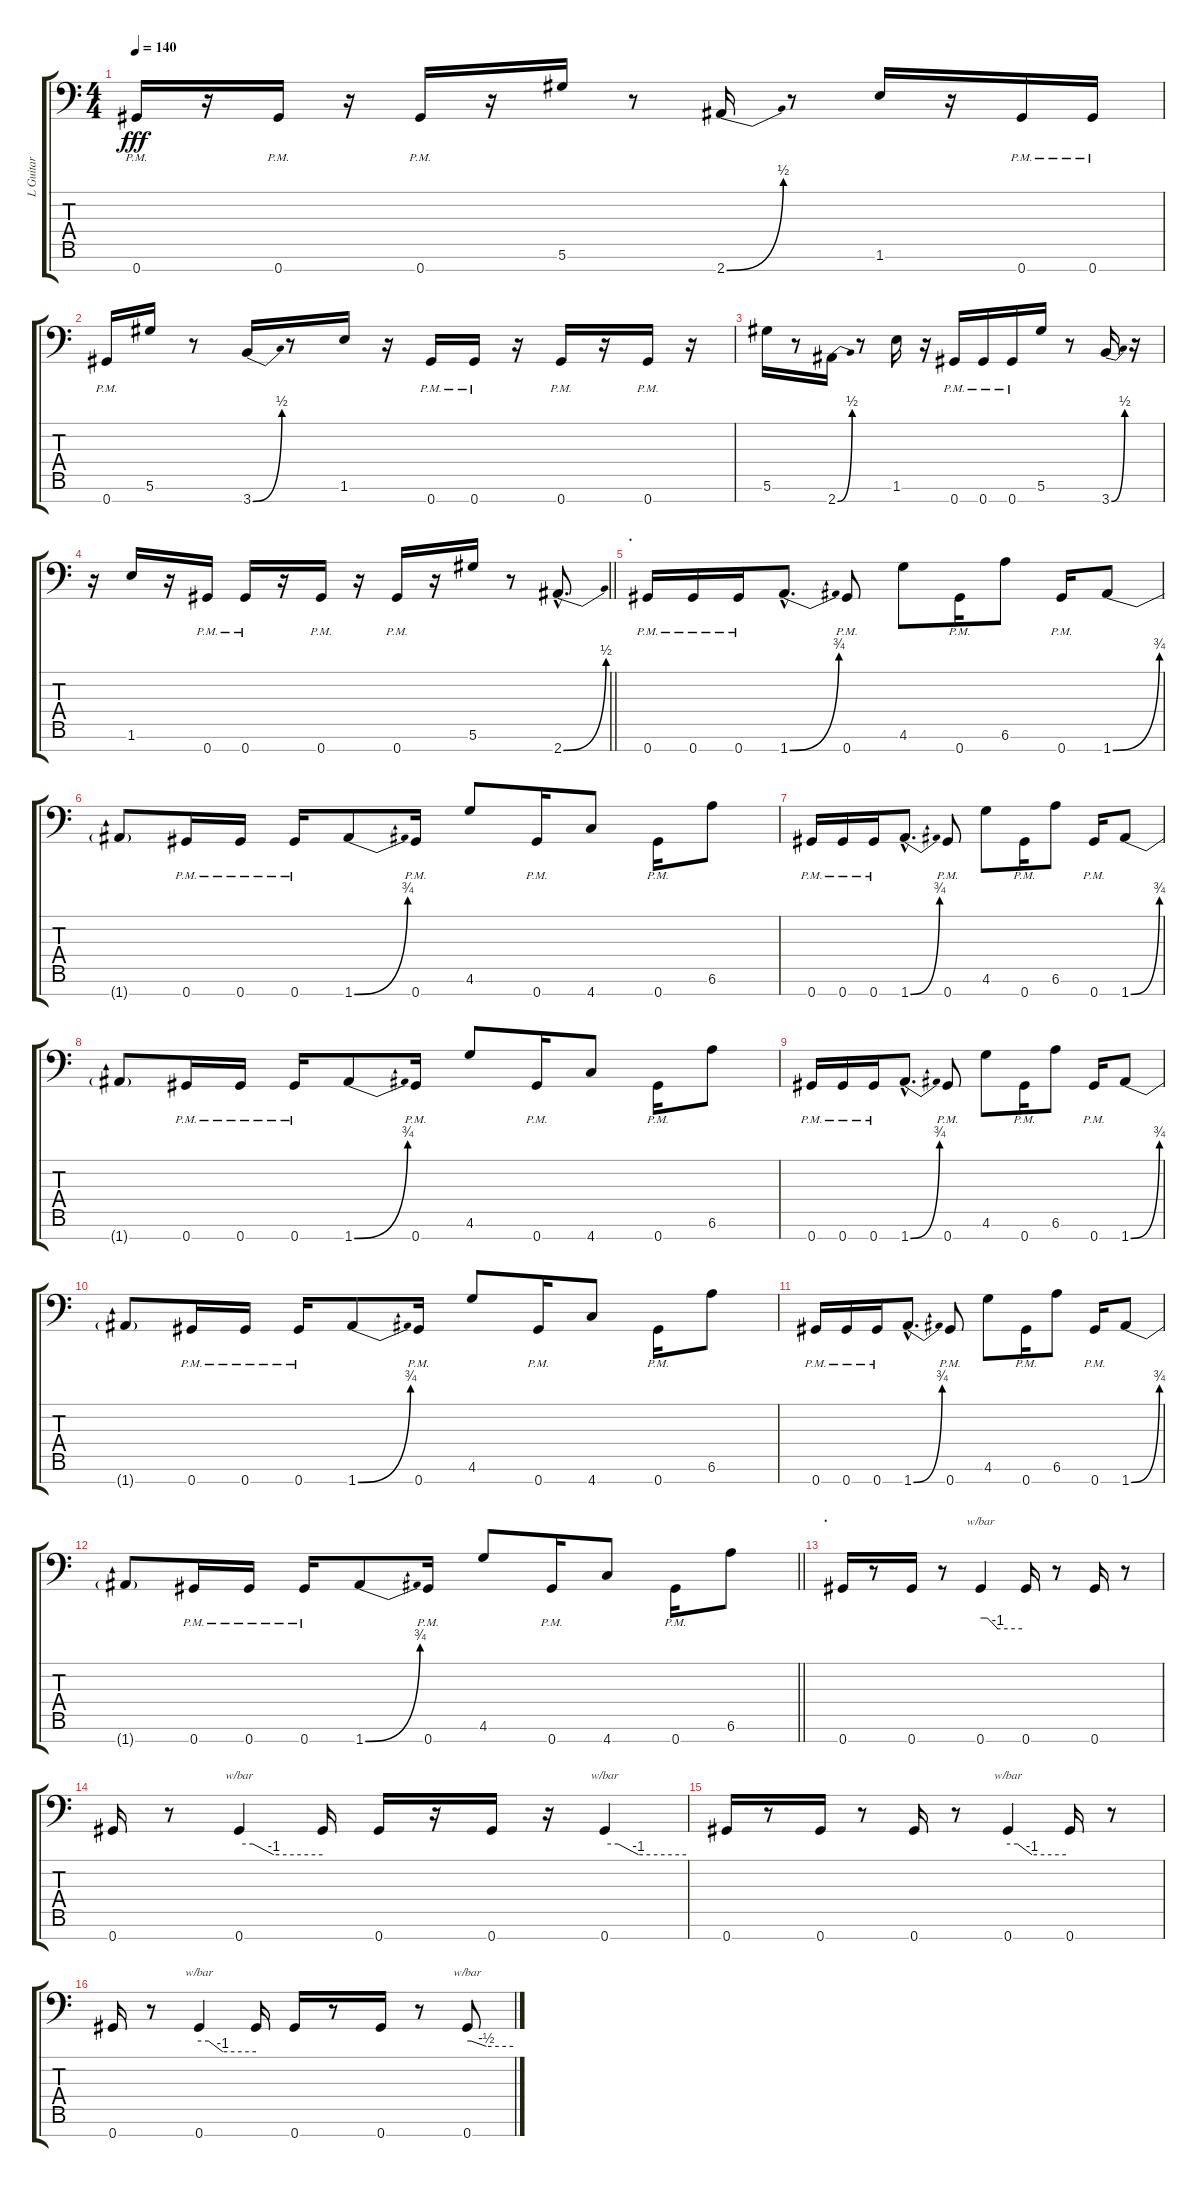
\track ("L Guitar" "L Guitar") {instrument distortionguitar}
\staff {score tabs}
\tuning (Eb4 Bb3 Gb3 Db3 Ab2 Eb2 Ab1) {hide}
\ts (4 4)
\tempo 140
\clef f4
\ks c
0.7{pm}.16{dy fff} r.16 0.7{pm}.16 r.16 0.7{pm}.16 r.16 5.6.16 r.8 2.7{be (bend 0 0 60 2)}.16 r.8 1.6.16 r.16 0.7{pm}.16 0.7{pm}.16 |
0.7{pm}.16 5.6.16 r.8 3.7{be (bend 0 0 60 2)}.16 r.8 1.6.16 r.16 0.7{pm}.16 0.7{pm}.16 r.16 0.7{pm}.16 r.16 0.7{pm}.16 r.16 |
5.6.16 r.8 2.7{be (bend 0 0 60 2)}.16 r.8 1.6.16 r.16 0.7{pm}.16 0.7{pm}.16 0.7{pm}.16 5.6.16 r.8 3.7{be (bend 0 0 60 2)}.16 r.16 |
\barLineRight lightlight
r.16 1.6.16 r.16 0.7{pm}.16 0.7{pm}.16 r.16 0.7{pm}.16 r.16 0.7{pm}.16 r.16 5.6.16 r.8 2.7{be (bend 0 0 60 2) hac}.8{d} |
\section ("" ".")
0.7{pm}.16 0.7{pm}.16 0.7{pm}.16 1.7{be (bend 0 0 60 3) hac}.8{d} 0.7{pm}.8 4.6.8 0.7{pm}.16 6.6.8 0.7{pm}.16 1.7{be (bend 0 0 60 3)}.8 |
1.7{t}.8 0.7{pm}.16 0.7{pm}.16 0.7{pm}.16 1.7{be (bend 0 0 60 3)}.8 0.7{pm}.16 4.6.8 0.7{pm}.16 4.7.8 0.7{pm}.16 6.6.8 |
0.7{pm}.16 0.7{pm}.16 0.7{pm}.16 1.7{be (bend 0 0 60 3) hac}.8{d} 0.7{pm}.8 4.6.8 0.7{pm}.16 6.6.8 0.7{pm}.16 1.7{be (bend 0 0 60 3)}.8 |
1.7{t}.8 0.7{pm}.16 0.7{pm}.16 0.7{pm}.16 1.7{be (bend 0 0 60 3)}.8 0.7{pm}.16 4.6.8 0.7{pm}.16 4.7.8 0.7{pm}.16 6.6.8 |
0.7{pm}.16 0.7{pm}.16 0.7{pm}.16 1.7{be (bend 0 0 60 3) hac}.8{d} 0.7{pm}.8 4.6.8 0.7{pm}.16 6.6.8 0.7{pm}.16 1.7{be (bend 0 0 60 3)}.8 |
1.7{t}.8 0.7{pm}.16 0.7{pm}.16 0.7{pm}.16 1.7{be (bend 0 0 60 3)}.8 0.7{pm}.16 4.6.8 0.7{pm}.16 4.7.8 0.7{pm}.16 6.6.8 |
0.7{pm}.16 0.7{pm}.16 0.7{pm}.16 1.7{be (bend 0 0 60 3) hac}.8{d} 0.7{pm}.8 4.6.8 0.7{pm}.16 6.6.8 0.7{pm}.16 1.7{be (bend 0 0 60 3)}.8 |
\barLineRight lightlight
1.7{t}.8 0.7{pm}.16 0.7{pm}.16 0.7{pm}.16 1.7{be (bend 0 0 60 3)}.8 0.7{pm}.16 4.6.8 0.7{pm}.16 4.7.8 0.7{pm}.16 6.6.8 |
\section ("" ".")
0.7.16 r.8 0.7.16 r.8 0.7.4{tbe (custom default 0 0 10 0 25 -4 60 -4)} 0.7.16 r.8 0.7.16 r.8 |
0.7.16 r.8 0.7.4{tbe (custom default 0 0 10 0 25 -4 60 -4)} 0.7{t}.16 0.7.16 r.16 0.7.16 r.16 0.7.4{tbe (custom default 0 0 10 0 25 -4 60 -4)} |
0.7.16 r.8 0.7.16 r.8 0.7.16 r.8 0.7.4{tbe (custom default 0 0 10 0 25 -4 60 -4)} 0.7.16 r.8 |
0.7.16 r.8 0.7.4{tbe (custom default 0 0 10 0 25 -4 60 -4)} 0.7{t}.16 0.7.16 r.8 0.7.16 r.8 0.7.8{tbe (custom default 0 0 5 0 25 -2 60 -2)}
